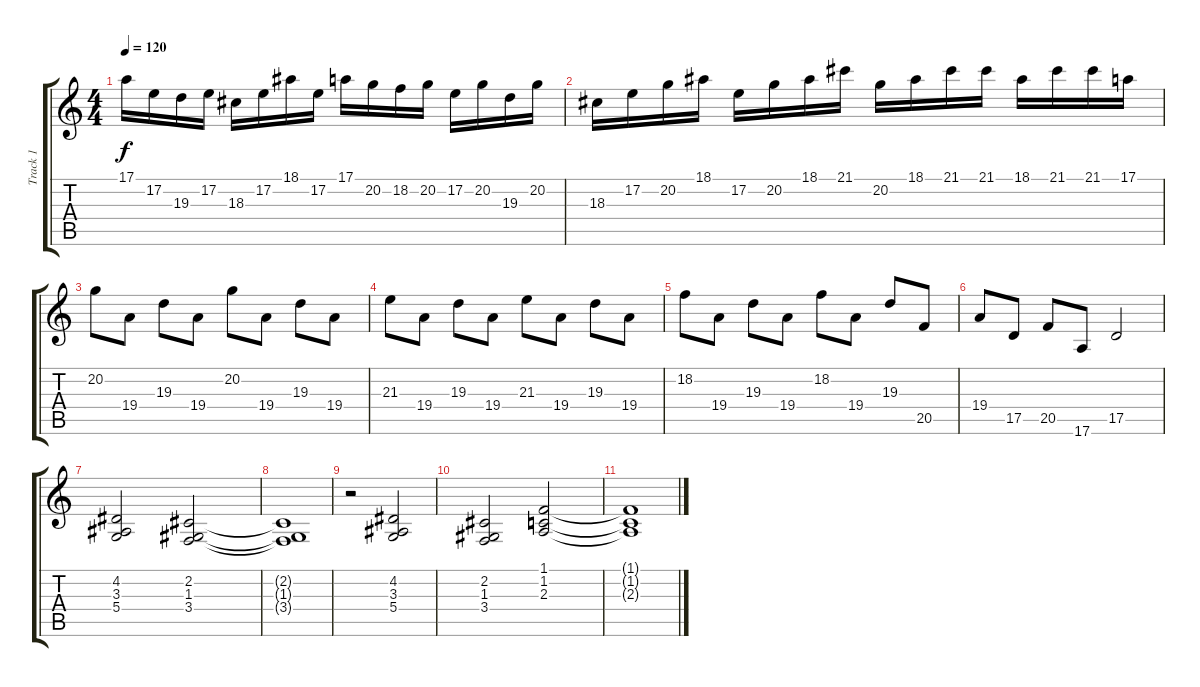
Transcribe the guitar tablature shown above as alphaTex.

\track ("Track 1" "Track 1") {instrument churchorgan}
\staff {score tabs}
\tuning (E4 B3 G3 D3 A2 E2) {hide}
\ts (4 4)
\tempo 120
\clef g2
\ks c
17.1.16{dy f} 17.2.16 19.3.16 17.2.16 18.3.16 17.2.16 18.1.16 17.2.16 17.1.16 20.2.16 18.2.16 20.2.16 17.2.16 20.2.16 19.3.16 20.2.16 |
18.3.16 17.2.16 20.2.16 18.1.16 17.2.16 20.2.16 18.1.16 21.1.16 20.2.16 18.1.16 21.1.16 21.1.16 18.1.16 21.1.16 21.1.16 17.1.16 |
20.2.8 19.4.8 19.3.8 19.4.8 20.2.8 19.4.8 19.3.8 19.4.8 |
21.3.8 19.4.8 19.3.8 19.4.8 21.3.8 19.4.8 19.3.8 19.4.8 |
18.2.8 19.4.8 19.3.8 19.4.8 18.2.8 19.4.8 19.3.8 20.5.8 |
19.4.8 17.5.8 20.5.8 17.6.8 17.5.2 |
(4.2 3.3 5.4).2 (2.2 1.3 3.4).2 |
(2.2{t} 1.3{t} 3.4{t}).1 |
r.2 (4.2 3.3 5.4).2 |
(2.2 1.3 3.4).2 (1.1 1.2 2.3).2 |
(1.1{t} 1.2{t} 2.3{t}).1
